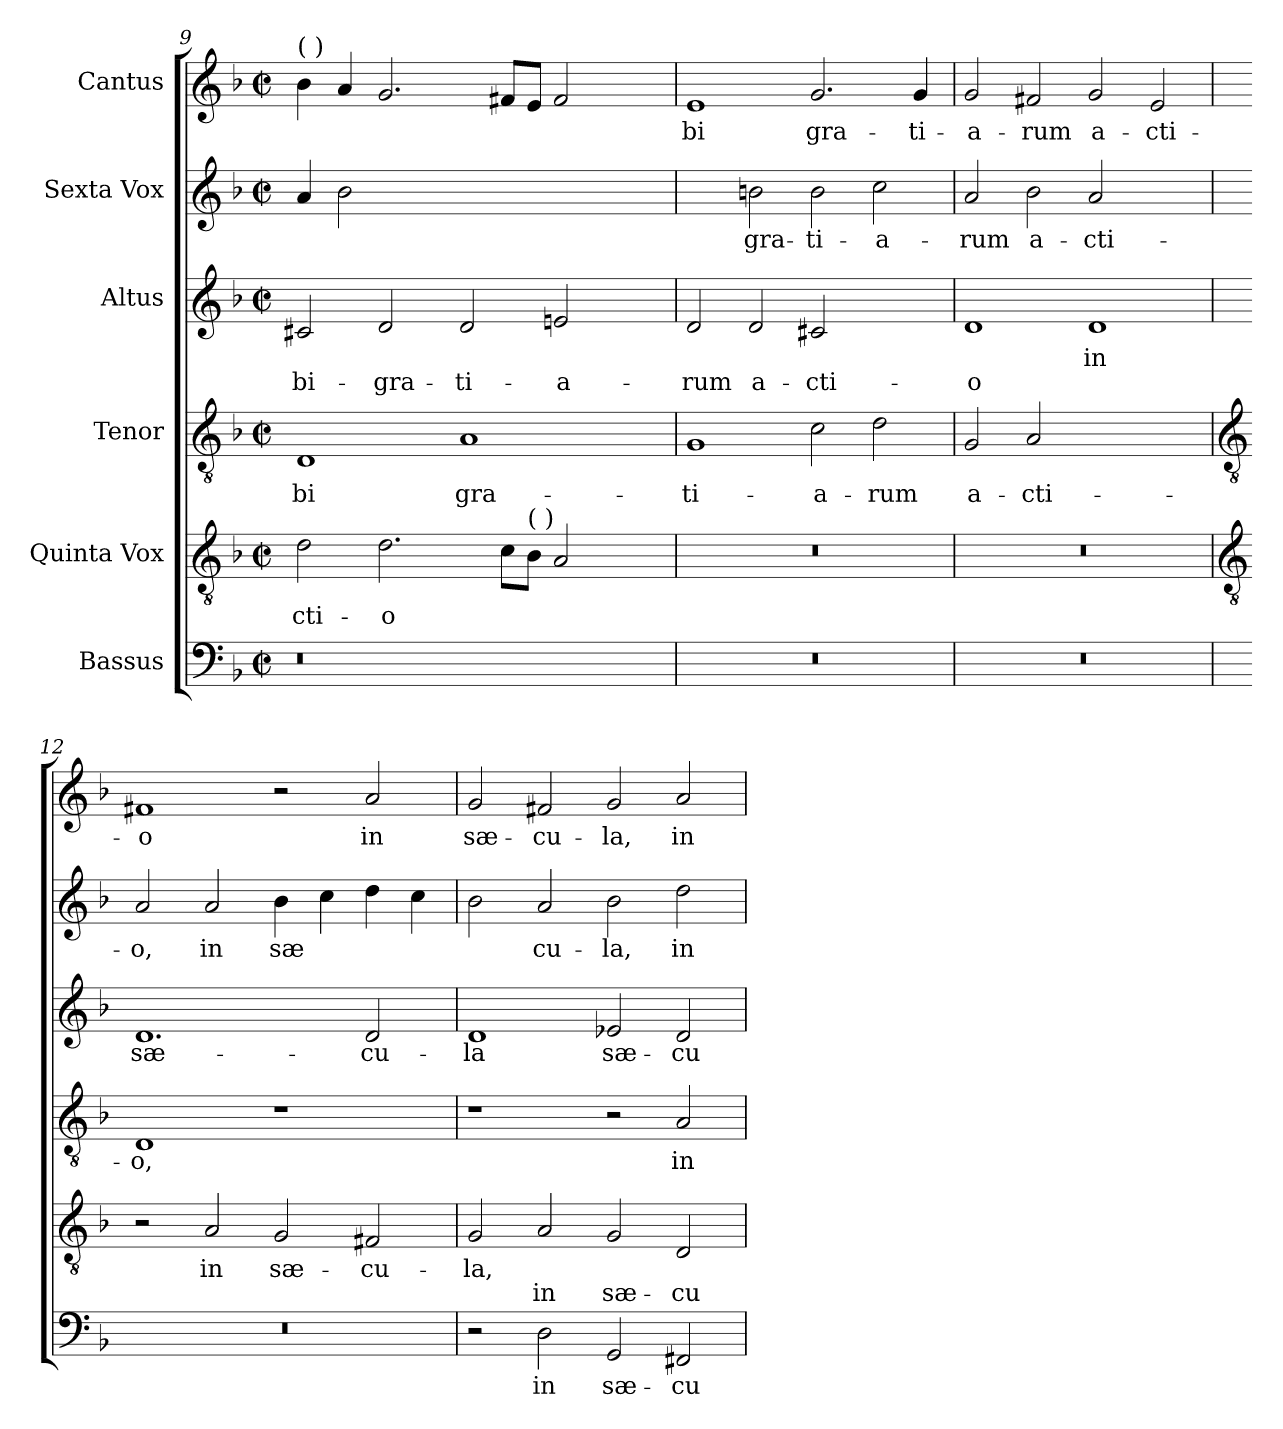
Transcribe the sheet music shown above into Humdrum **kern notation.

**kern	**text	**kern	**text	**text	**kern	**text	**kern	**text	**text	**kern	**text	**kern	**text
*part6	*part6	*part5	*part5	*part5	*part4	*part4	*part3	*part3	*part3	*part2	*part2	*part1	*part1
*staff6	*staff6	*staff5	*staff5	*staff5	*staff4	*staff4	*staff3	*staff3	*staff3	*staff2	*staff2	*staff1	*staff1
*I"Bassus	*	*I"Quinta Vox	*	*	*I"Tenor	*	*I"Altus	*	*	*I"Sexta Vox	*	*I"Cantus	*
*clefF4	*	*clefGv2	*	*	*clefGv2	*	*clefG2	*	*	*clefG2	*	*clefG2	*
*k[b-]	*	*k[b-]	*	*	*k[b-]	*	*k[b-]	*	*	*k[b-]	*	*k[b-]	*
*F:	*	*F:	*	*	*F:	*	*F:	*	*	*F:	*	*F:	*
*M4/2	*	*M4/2	*	*	*M4/2	*	*M4/2	*	*	*M4/2	*	*M4/2	*
*met(c|)	*	*met(c|)	*	*	*met(c|)	*	*met(c|)	*	*	*met(c|)	*	*met(c|)	*
=9	=9	=9	=9	=9	=9	=9	=9	=9	=9	=9	=9	=9	=9
!	!	!	!	!	!	!	!	!	!	!	!	!LO:TX:a:t=(  )	!
!	!	!	!LO:LY:b	!	!	!LO:LY:b	!	!	!LO:LY:b	!	!	!	!
0r	.	2d	-cti-	.	1D	-bi	2c#X	.	-bi-	4a	.	4b-	.
.	.	.	.	.	.	.	.	.	.	2b-	.	4a	.
!	!	!	!LO:LY:b	!	!	!	!	!	!LO:LY:b	!	!	!	!
.	.	2.d	-o	.	.	.	2d	.	-gra-	.	.	2.g	.
!	!	!	!	!	!	!	!	!	!	!	!LO:LY:b	!	!
.	.	.	.	.	.	.	.	.	.	[1ayy	-bi	.	.
!	!	!	!	!	!	!LO:LY:b	!	!	!LO:LY:b	!	!	!	!
.	.	.	.	.	1A	gra-	2d	.	-ti-	.	.	.	.
.	.	8cL	.	.	.	.	.	.	.	.	.	8f#L	.
!	!	!LO:TX:a:t=(  )	!	!	!	!	!	!	!	!	!	!	!
.	.	8B-J	.	.	.	.	.	.	.	.	.	8eJ	.
!	!	!	!	!	!	!	!	!	!LO:LY:b	!	!	!	!
.	.	2A	.	.	.	.	2en	.	-a-	.	.	2f#	.
.	.	.	.	.	.	.	.	.	.	2ayy_	.	.	.
4ryy	.	4ryy	.	.	4ryy	.	4ryy	.	.	.	.	4ryy	.
=10	=10	=10	=10	=10	=10	=10	=10	=10	=10	=10	=10	=10	=10
!	!	!	!	!	!	!LO:LY:b	!	!	!LO:LY:b	!	!	!	!LO:LY:b
0r	.	0r	.	.	1G	-ti-	2d	.	-rum	2ayy]	.	1e	-bi
!	!	!	!	!	!	!	!	!	!LO:LY:b	!	!LO:LY:b	!	!
.	.	.	.	.	.	.	2d	.	a-	2bn	gra-	.	.
!	!	!	!	!	!	!LO:LY:b	!	!	!LO:LY:b	!	!LO:LY:b	!	!LO:LY:b
.	.	.	.	.	2c	-a-	2c#X	.	-cti-	2b	-ti-	2.g	gra-
!	!	!	!	!	!	!LO:LY:b	!	!	!	!	!LO:LY:b	!	!
.	.	.	.	.	2d	-rum	2ryy	.	.	2cc	-a-	.	.
!	!	!	!	!	!	!	!	!	!	!	!	!	!LO:LY:b
.	.	.	.	.	.	.	.	.	.	.	.	4g	-ti-
!!LO:LB:g=z
=11	=11	=11	=11	=11	=11	=11	=11	=11	=11	=11	=11	=11	=11
!	!	!	!	!	!	!LO:LY:b	!	!	!LO:LY:b	!	!LO:LY:b	!	!LO:LY:b
0r	.	0r	.	.	2G	a-	1d	.	-o	2a	-rum	2g	-a-
!	!	!	!	!	!	!LO:LY:b	!	!	!	!	!LO:LY:b	!	!LO:LY:b
.	.	.	.	.	2A	-cti-	.	.	.	2b-	a-	2f#X	-rum
!	!	!	!	!	!	!	!	!LO:LY:b	!	!	!LO:LY:b	!	!LO:LY:b
.	.	.	.	.	1ryy	.	1d	in	.	2a	-cti-	2g	a-
!	!	!	!	!	!	!	!	!	!	!	!	!	!LO:LY:b
.	.	.	.	.	.	.	.	.	.	2ryy	.	2e	-cti-
!!LO:LB:g=z
=12	=12	=12	=12	=12	=12	=12	=12	=12	=12	=12	=12	=12	=12
*	*	*clefGv2	*	*	*clefGv2	*	*	*	*	*	*	*	*
!	!	!	!	!	!	!LO:LY:b	!	!LO:LY:b	!	!	!LO:LY:b	!	!LO:LY:b
0r	.	2r	.	.	1D	-o,	1.d	sæ-	.	2a	-o,	1f#X	-o
!	!	!	!LO:LY:b	!	!	!	!	!	!	!	!LO:LY:b	!	!
.	.	2A	in	.	.	.	.	.	.	2a	in	.	.
!	!	!	!LO:LY:b	!	!	!	!	!	!	!	!LO:LY:b	!	!
.	.	2G	sæ-	.	1r	.	.	.	.	4b-	sæ	2r	.
.	.	.	.	.	.	.	.	.	.	4cc	.	.	.
!	!	!	!LO:LY:b	!	!	!	!	!LO:LY:b	!	!	!	!	!LO:LY:b
.	.	2F#X	-cu-	.	.	.	2d	-cu-	.	4dd	.	2a	in
.	.	.	.	.	.	.	.	.	.	4cc	.	.	.
=13	=13	=13	=13	=13	=13	=13	=13	=13	=13	=13	=13	=13	=13
!	!	!	!LO:LY:b	!	!	!	!	!LO:LY:b	!	!	!	!	!LO:LY:b
2r	.	2G	-la,	.	1r	.	1d	-la	.	2b-	.	2g	sæ-
!	!LO:LY:b	!	!	!LO:LY:b	!	!	!	!	!	!	!LO:LY:b	!	!LO:LY:b
2D	in	2A	.	in	.	.	.	.	.	2a	cu-	2f#X	-cu-
!	!LO:LY:b	!	!	!LO:LY:b	!	!	!	!LO:LY:b	!	!	!LO:LY:b	!	!LO:LY:b
2GG	sæ-	2G	.	sæ-	2r	.	2e-X	sæ-	.	2b-	-la,	2g	-la,
!	!LO:LY:b	!	!	!LO:LY:b	!	!LO:LY:b	!	!LO:LY:b	!	!	!LO:LY:b	!	!LO:LY:b
2FF#X	-cu-	2D	.	-cu-	2A	in	2d	-cu-	.	2dd	in	2a	in
=	=	=	=	=	=	=	=	=	=	=	=	=	=
*-	*-	*-	*-	*-	*-	*-	*-	*-	*-	*-	*-	*-	*-
